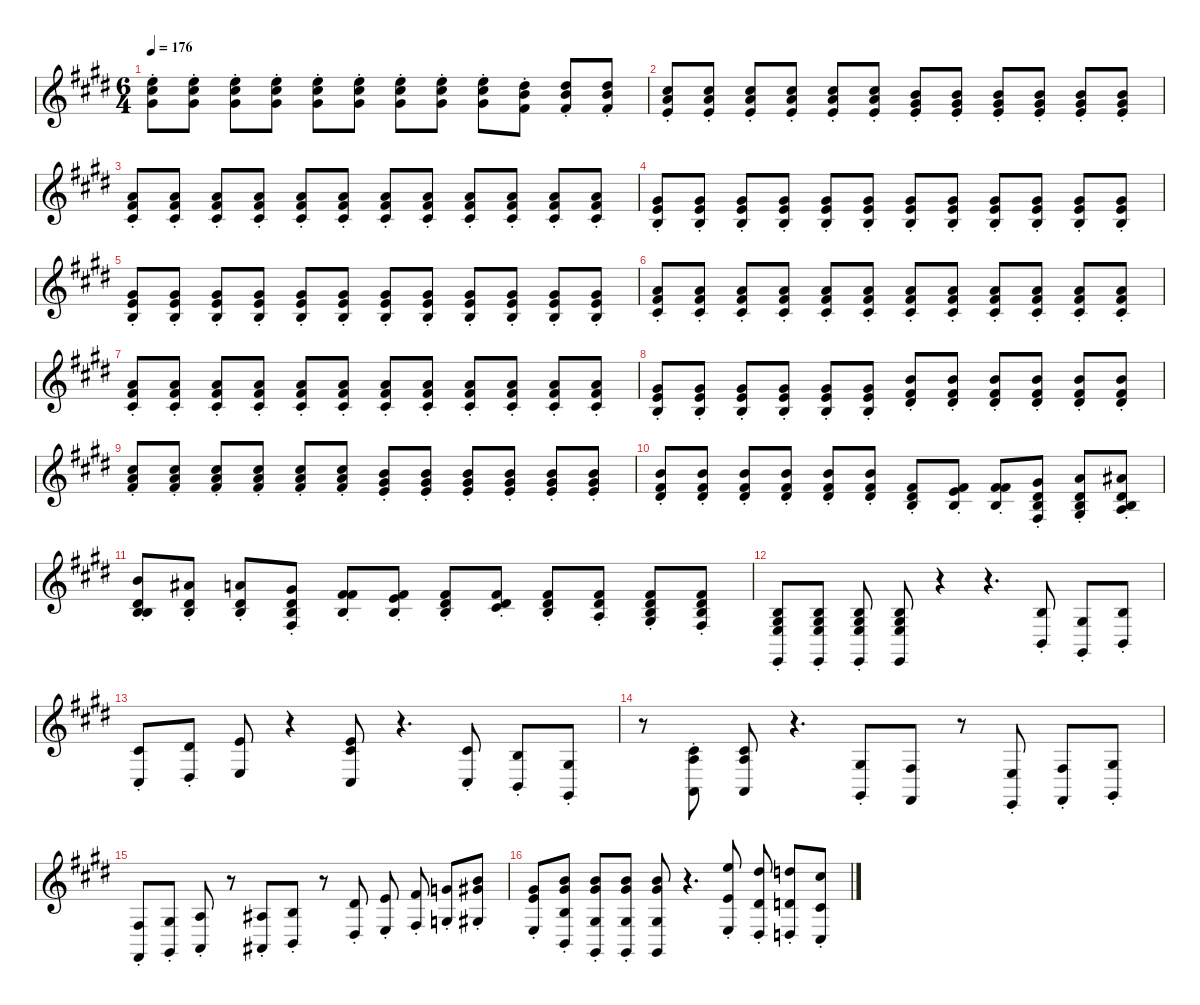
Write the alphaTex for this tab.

\defaultSystemsLayout 4
\hideDynamics
\bracketExtendMode nobrackets
\singleTrackTrackNamePolicy hidden
\multiTrackTrackNamePolicy hidden
\firstSystemTrackNameMode fullname
\firstSystemTrackNameOrientation horizontal
\otherSystemsTrackNameOrientation horizontal
\track ("Strings" "vln.") {instrument stringensemble1}
\staff {score}
\tuning (E4 B3 G3 D3 A2 C2)
\ts (6 4)
\tempo 176
\clef g2
\ks e
(12.1{st acc forcenatural} 14.2{st acc #} 13.3{st acc #}).8{dy mf beam Down} (12.1{st acc forcenatural} 14.2{st acc #} 13.3{st acc #}).8{beam Down} (12.1{st acc forcenatural} 14.2{st acc #} 13.3{st acc #}).8{beam Down} (12.1{st acc forcenatural} 14.2{st acc #} 13.3{st acc #}).8{beam Down} (12.1{st acc forcenatural} 14.2{st acc #} 13.3{st acc #}).8{beam Down} (12.1{st acc forcenatural} 14.2{st acc #} 13.3{st acc #}).8{beam Down} (12.1{st acc forcenatural} 14.2{st acc #} 13.3{st acc #}).8{beam Down} (12.1{st acc forcenatural} 14.2{st acc #} 13.3{st acc #}).8{beam Down} (12.1{st acc forcenatural} 14.2{st acc #} 13.3{st acc #}).8{beam Down} (16.2{st acc #} 16.3{st acc forcenatural} 16.4{st acc #}).8{beam Up} (11.1{st acc #} 12.2{st acc forcenatural} 11.3{st acc #}).8{beam Up} (11.1{st acc #} 12.2{st acc forcenatural} 11.3{st acc #}).8{beam Up} |
(9.1{st acc #} 10.2{st acc forcenatural} 9.3{st acc forcenatural}).8{beam Up} (9.1{st acc #} 10.2{st acc forcenatural} 9.3{st acc forcenatural}).8{beam Up} (9.1{st acc #} 10.2{st acc forcenatural} 9.3{st acc forcenatural}).8{beam Up} (9.1{st acc #} 10.2{st acc forcenatural} 9.3{st acc forcenatural}).8{beam Up} (9.1{st acc #} 10.2{st acc forcenatural} 9.3{st acc forcenatural}).8{beam Up} (0.1{st acc forcenatural} 14.2{st acc #} 14.3{st acc forcenatural}).8{beam Up} (7.1{st acc forcenatural} 9.2{st acc #} 9.3{st acc forcenatural}).8{beam Up} (7.1{st acc forcenatural} 9.2{st acc #} 9.3{st acc forcenatural}).8{beam Up} (7.1{st acc forcenatural} 9.2{st acc #} 9.3{st acc forcenatural}).8{beam Up} (7.1{st acc forcenatural} 9.2{st acc #} 9.3{st acc forcenatural}).8{beam Up} (7.1{st acc forcenatural} 9.2{st acc #} 9.3{st acc forcenatural}).8{beam Up} (0.1{st acc forcenatural} 12.2{st acc forcenatural} 13.3{st acc #}).8{beam Up} |
(5.1{st acc forcenatural} 7.2{st acc #} 6.3{st acc #}).8{beam Up} (5.1{st acc forcenatural} 7.2{st acc #} 6.3{st acc #}).8{beam Up} (5.1{st acc forcenatural} 7.2{st acc #} 6.3{st acc #}).8{beam Up} (5.1{st acc forcenatural} 7.2{st acc #} 6.3{st acc #}).8{beam Up} (5.1{st acc forcenatural} 7.2{st acc #} 6.3{st acc #}).8{beam Up} (5.1{st acc forcenatural} 7.2{st acc #} 6.3{st acc #}).8{beam Up} (10.2{st acc forcenatural} 11.3{st acc #} 11.4{st acc #}).8{beam Up} (10.2{st acc forcenatural} 11.3{st acc #} 11.4{st acc #}).8{beam Up} (10.2{st acc forcenatural} 11.3{st acc #} 11.4{st acc #}).8{beam Up} (5.1{st acc forcenatural} 7.2{st acc #} 6.3{st acc #}).8{beam Up} (5.1{st acc forcenatural} 7.2{st acc #} 6.3{st acc #}).8{beam Up} (5.1{st acc forcenatural} 7.2{st acc #} 6.3{st acc #}).8{beam Up} |
(4.1{st acc #} 5.2{st acc forcenatural} 4.3{st acc forcenatural}).8{beam Up} (4.1{st acc #} 5.2{st acc forcenatural} 4.3{st acc forcenatural}).8{beam Up} (4.1{st acc #} 5.2{st acc forcenatural} 4.3{st acc forcenatural}).8{beam Up} (4.1{st acc #} 5.2{st acc forcenatural} 4.3{st acc forcenatural}).8{beam Up} (0.1{st acc forcenatural} 9.2{st acc #} 9.4{st acc forcenatural}).8{beam Up} (9.2{st acc #} 9.3{st acc forcenatural} 9.4{st acc forcenatural}).8{beam Up} (4.1{st acc #} 5.2{st acc forcenatural} 4.3{st acc forcenatural}).8{beam Up} (4.1{st acc #} 5.2{st acc forcenatural} 4.3{st acc forcenatural}).8{beam Up} (0.1{st acc forcenatural} 9.2{st acc #} 9.4{st acc forcenatural}).8{beam Up} (4.1{st acc #} 5.2{st acc forcenatural} 4.3{st acc forcenatural}).8{beam Up} (0.1{st acc forcenatural} 9.2{st acc #} 9.4{st acc forcenatural}).8{beam Up} (9.2{st acc #} 9.3{st acc forcenatural} 9.4{st acc forcenatural}).8{beam Up} |
(4.1{st acc #} 5.2{st acc forcenatural} 4.3{st acc forcenatural}).8{beam Up} (4.1{st acc #} 5.2{st acc forcenatural} 4.3{st acc forcenatural}).8{beam Up} (4.1{st acc #} 5.2{st acc forcenatural} 4.3{st acc forcenatural}).8{beam Up} (4.1{st acc #} 5.2{st acc forcenatural} 4.3{st acc forcenatural}).8{beam Up} (0.1{st acc forcenatural} 9.2{st acc #} 9.4{st acc forcenatural}).8{beam Up} (9.2{st acc #} 9.3{st acc forcenatural} 9.4{st acc forcenatural}).8{beam Up} (4.1{st acc #} 5.2{st acc forcenatural} 4.3{st acc forcenatural}).8{beam Up} (4.1{st acc #} 5.2{st acc forcenatural} 4.3{st acc forcenatural}).8{beam Up} (0.1{st acc forcenatural} 9.2{st acc #} 9.4{st acc forcenatural}).8{beam Up} (4.1{st acc #} 5.2{st acc forcenatural} 4.3{st acc forcenatural}).8{beam Up} (0.1{st acc forcenatural} 9.2{st acc #} 9.4{st acc forcenatural}).8{beam Up} (9.2{st acc #} 9.3{st acc forcenatural} 9.4{st acc forcenatural}).8{beam Up} |
(5.1{st acc forcenatural} 7.2{st acc #} 6.3{st acc #}).8{beam Up} (5.1{st acc forcenatural} 7.2{st acc #} 6.3{st acc #}).8{beam Up} (5.1{st acc forcenatural} 7.2{st acc #} 6.3{st acc #}).8{beam Up} (5.1{st acc forcenatural} 7.2{st acc #} 6.3{st acc #}).8{beam Up} (5.1{st acc forcenatural} 7.2{st acc #} 6.3{st acc #}).8{beam Up} (5.1{st acc forcenatural} 7.2{st acc #} 6.3{st acc #}).8{beam Up} (10.2{st acc forcenatural} 11.3{st acc #} 11.4{st acc #}).8{beam Up} (10.2{st acc forcenatural} 11.3{st acc #} 11.4{st acc #}).8{beam Up} (10.2{st acc forcenatural} 11.3{st acc #} 11.4{st acc #}).8{beam Up} (5.1{st acc forcenatural} 7.2{st acc #} 6.3{st acc #}).8{beam Up} (5.1{st acc forcenatural} 7.2{st acc #} 6.3{st acc #}).8{beam Up} (5.1{st acc forcenatural} 7.2{st acc #} 6.3{st acc #}).8{beam Up} |
(10.2{st acc forcenatural} 11.3{st acc #} 11.4{st acc #}).8{beam Up} (10.2{st acc forcenatural} 11.3{st acc #} 11.4{st acc #}).8{beam Up} (10.2{st acc forcenatural} 11.3{st acc #} 11.4{st acc #}).8{beam Up} (10.2{st acc forcenatural} 11.3{st acc #} 11.4{st acc #}).8{beam Up} (10.2{st acc forcenatural} 11.3{st acc #} 11.4{st acc #}).8{beam Up} (10.2{st acc forcenatural} 11.3{st acc #} 11.4{st acc #}).8{beam Up} (5.1{st acc forcenatural} 7.2{st acc #} 6.3{st acc #}).8{beam Up} (5.1{st acc forcenatural} 7.2{st acc #} 6.3{st acc #}).8{beam Up} (5.1{st acc forcenatural} 7.2{st acc #} 6.3{st acc #}).8{beam Up} (10.2{st acc forcenatural} 11.3{st acc #} 11.4{st acc #}).8{beam Up} (10.2{st acc forcenatural} 11.3{st acc #} 11.4{st acc #}).8{beam Up} (10.2{st acc forcenatural} 11.3{st acc #} 11.4{st acc #}).8{beam Up} |
(4.1{st acc #} 5.2{st acc forcenatural} 4.3{st acc forcenatural}).8{beam Up} (4.1{st acc #} 5.2{st acc forcenatural} 4.3{st acc forcenatural}).8{beam Up} (4.1{st acc #} 5.2{st acc forcenatural} 4.3{st acc forcenatural}).8{beam Up} (0.1{st acc forcenatural} 9.2{st acc #} 9.4{st acc forcenatural}).8{beam Up} (9.2{st acc #} 9.3{st acc forcenatural} 9.4{st acc forcenatural}).8{beam Up} (9.2{st acc #} 9.3{st acc forcenatural} 9.4{st acc forcenatural}).8{beam Up} (12.2{st acc forcenatural} 11.3{st acc #} 13.4{st acc #}).8{beam Up} (12.2{st acc forcenatural} 11.3{st acc #} 13.4{st acc #}).8{beam Up} (12.2{st acc forcenatural} 11.3{st acc #} 13.4{st acc #}).8{beam Up} (7.1{st acc forcenatural} 7.2{st acc #} 8.3{st acc #}).8{beam Up} (7.1{st acc forcenatural} 7.2{st acc #} 8.3{st acc #}).8{beam Up} (7.1{st acc forcenatural} 7.2{st acc #} 8.3{st acc #}).8{beam Up} |
(9.1{st acc #} 10.2{st acc forcenatural} 11.3{st acc #}).8{beam Up} (9.1{st acc #} 10.2{st acc forcenatural} 11.3{st acc #}).8{beam Up} (9.1{st acc #} 10.2{st acc forcenatural} 11.3{st acc #}).8{beam Up} (9.1{st acc #} 10.2{st acc forcenatural} 11.3{st acc #}).8{beam Up} (9.1{st acc #} 10.2{st acc forcenatural} 11.3{st acc #}).8{beam Up} (9.1{st acc #} 10.2{st acc forcenatural} 11.3{st acc #}).8{beam Up} (7.1{st acc forcenatural} 9.2{st acc #} 9.3{st acc forcenatural}).8{beam Up} (7.1{st acc forcenatural} 9.2{st acc #} 9.3{st acc forcenatural}).8{beam Up} (7.1{st acc forcenatural} 9.2{st acc #} 9.3{st acc forcenatural}).8{beam Up} (7.1{st acc forcenatural} 9.2{st acc #} 9.3{st acc forcenatural}).8{beam Up} (7.1{st acc forcenatural} 9.2{st acc #} 9.3{st acc forcenatural}).8{beam Up} (7.1{st acc forcenatural} 9.2{st acc #} 9.3{st acc forcenatural}).8{beam Up} |
(12.2{st acc forcenatural} 11.3{st acc #} 13.4{st acc #}).8{beam Up} (12.2{st acc forcenatural} 11.3{st acc #} 13.4{st acc #}).8{beam Up} (12.2{st acc forcenatural} 11.3{st acc #} 13.4{st acc #}).8{beam Up} (12.2{st acc forcenatural} 11.3{st acc #} 13.4{st acc #}).8{beam Up} (7.1{st acc forcenatural} 7.2{st acc #} 8.3{st acc #}).8{beam Up} (7.1{st acc forcenatural} 7.2{st acc #} 8.3{st acc #}).8{beam Up} (7.2{st acc #} 8.3{st acc #} 9.4{st acc forcenatural}).8{beam Up} (7.2{st acc #} 9.3{st acc forcenatural} 9.4{st acc forcenatural}).8{beam Up} (7.2{st acc #} 11.3{st acc #} 9.4{st acc forcenatural}).8{beam Up} (4.1{st acc #} 4.2{st acc #} 4.3{st acc forcenatural} 4.4{st acc #}).8{beam Up} (5.1{st acc forcenatural} 0.2{st acc forcenatural} 8.3{st acc #} 6.4{st acc #}).8{beam Up} (6.1{st acc #} 0.2{st acc forcenatural} 8.3{st acc #} 7.4{st acc forcenatural}).8{beam Up} |
(7.1{st acc forcenatural} 0.2{st acc forcenatural} 8.3{st acc #} 9.4{st acc forcenatural}).8{beam Up} (6.1{st acc #} 0.2{st acc forcenatural} 8.3{st acc #}).8{beam Up} (5.1{st acc forcenatural} 4.2{st acc #} 4.3{st acc forcenatural}).8{beam Up} (4.1{st acc #} 4.2{st acc #} 4.3{st acc forcenatural} 4.4{st acc #}).8{beam Up} (7.2{st acc #} 11.3{st acc #} 9.4{st acc forcenatural}).8{beam Up} (0.1{st acc forcenatural} 7.2{st acc #} 9.4{st acc forcenatural}).8{beam Up} (2.1{st acc #} 4.2{st acc #} 4.3{st acc forcenatural}).8{beam Up} (2.1{st acc #} 4.2{st acc #} 6.3{st acc #}).8{beam Up} (2.1{st acc #} 4.2{st acc #} 4.3{st acc forcenatural}).8{beam Up} (7.2{st acc #} 8.3{st acc #} 7.4{st acc forcenatural}).8{beam Up} (0.2{st acc forcenatural} 11.3{st acc #} 13.4{st acc #} 11.5{st acc #}).8{beam Up} (7.2{st acc #} 8.3{st acc #} 9.4{st acc forcenatural} 9.5{st acc #}).8{beam Up} |
(0.2{st acc forcenatural} 6.4{st acc #} 7.5{st acc forcenatural} 4.6{st acc forcenatural}).8{dy f beam Up} (0.2{st acc forcenatural} 6.4{st acc #} 7.5{st acc forcenatural} 4.6{st acc forcenatural}).8{beam Up} (4.3{st acc forcenatural} 6.4{st acc #} 7.5{st acc forcenatural} 4.6{st acc forcenatural}).8{beam Up beam split} (4.3{acc forcenatural} 6.4{acc #} 7.5{acc forcenatural} 4.6{acc forcenatural}).8{beam Up} r.4{beam Up} r.4{d beam Up} (0.2{st acc forcenatural} 2.5{st acc forcenatural}).8{dy mf beam Up} (6.4{st acc #} 8.6{st acc #}).8{beam Up} (0.2{st acc forcenatural} 2.5{st acc forcenatural}).8{beam Up} |
(2.2{st acc #} 4.5{st acc #}).8{beam Up} (4.2{st acc #} 6.5{st acc #}).8{beam Up} (0.1{acc forcenatural} 2.4{acc forcenatural}).8{beam Up} r.4{beam Up} (0.1{acc forcenatural} 2.2{acc #} 4.5{acc #}).8{beam Up} r.4{d beam Up} (2.2{st acc #} 4.5{st acc #}).8{beam Up} (0.2{st acc forcenatural} 2.5{st acc forcenatural}).8{beam Up} (6.4{st acc #} 8.6{st acc #}).8{beam Up} |
r.8{beam Down} (6.3{st acc #} 7.4{st acc forcenatural} 0.5{st acc forcenatural}).8{beam Up} (6.3{acc #} 7.4{acc forcenatural} 0.5{acc forcenatural}).8{beam Up} r.4{d beam Up} (6.4{st acc #} 8.6{st acc #}).8{beam Up} (4.4{acc #} 6.6{acc #}).8{beam Up} r.8{beam Up} (2.4{st acc forcenatural} 4.6{st acc forcenatural}).8{beam Up} (4.4{st acc #} 6.6{st acc #}).8{beam Up} (6.4{st acc #} 8.6{st acc #}).8{beam Up} |
(4.4{st acc #} 6.6{st acc #}).8{beam Up} (6.4{st acc #} 8.6{st acc #}).8{beam Up} (7.4{st acc forcenatural} 0.5{st acc forcenatural}).8{beam Up} r.8{beam Up} (8.4{st acc #} 10.6{st acc #}).8{beam Up} (0.2{st acc forcenatural} 11.6{st acc forcenatural}).8{beam Up} r.8{beam Up} (8.3{st acc #} 6.5{st acc #}).8{beam Up} (0.1{st acc forcenatural} 7.5{st acc forcenatural}).8{beam Up beam split} (7.2{st acc #} 9.5{st acc #}).8{beam Up} (8.2{st acc forcenatural} 0.3{st acc forcenatural}).8{beam Up} (7.1{st acc forcenatural} 9.2{st acc #} 6.4{st acc #}).8{beam Up} |
(9.2{st acc #} 9.3{st acc forcenatural} 7.5{st acc forcenatural}).8{beam Up} (12.2{st acc forcenatural} 13.3{st acc #} 14.5{st acc forcenatural} 11.6{st acc forcenatural}).8{beam Up} (7.1{st acc forcenatural} 9.2{st acc #} 6.4{st acc #} 8.6{st acc #}).8{beam Up} (7.1{st acc forcenatural} 9.2{st acc #} 6.4{st acc #} 8.6{st acc #}).8{beam Up} (7.1{acc forcenatural} 9.2{acc #} 6.4{acc #} 8.6{acc #}).8{beam Up} r.4{d beam Up} (0.1{st acc forcenatural} 17.2{st acc forcenatural} 16.6{st acc forcenatural}).8{beam Up beam split} (16.2{st acc #} 13.4{st acc #} 15.6{st acc #}).8{beam Up} (15.2{st acc forcenatural} 0.4{st acc forcenatural} 17.5{st acc forcenatural}).8{beam Up} (14.2{st acc #} 16.5{st acc #} 13.6{st acc #}).8{beam Up}
